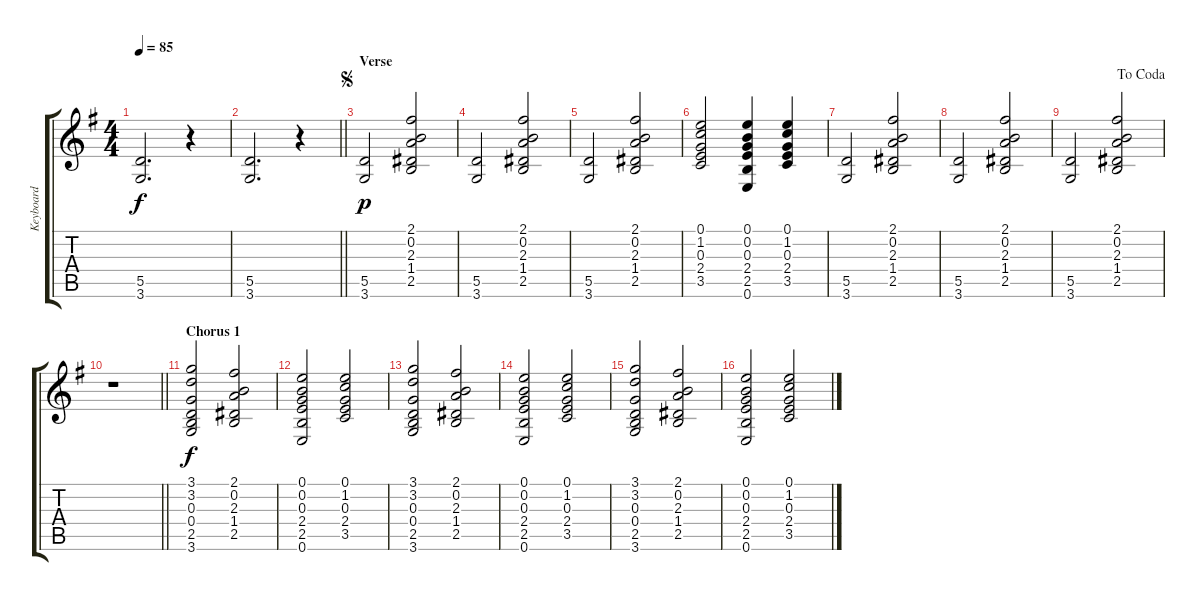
\track ("Keyboard" "Keyboard") {instrument electricguitarjazz}
\staff {score tabs}
\tuning (E4 B3 G3 D3 A2 E2) {hide}
\ts (4 4)
\tempo 85
\clef g2
\ks g
(5.5 3.6).2{d dy f} r.4 |
\barLineRight lightlight
(5.5 3.6).2{d} r.4 |
\section ("" "Verse")
\jump segno
(5.5 3.6).2{dy p} (2.1 0.2 2.3 1.4 2.5).2 |
(5.5 3.6).2 (2.1 0.2 2.3 1.4 2.5).2 |
(5.5 3.6).2 (2.1 0.2 2.3 1.4 2.5).2 |
(0.1 1.2 0.3 2.4 3.5).2 (0.1 0.2 0.3 2.4 2.5 0.6).4 (0.1 1.2 0.3 2.4 3.5).4 |
(5.5 3.6).2 (2.1 0.2 2.3 1.4 2.5).2 |
(5.5 3.6).2 (2.1 0.2 2.3 1.4 2.5).2 |
\jump dacoda
(5.5 3.6).2 (2.1 0.2 2.3 1.4 2.5).2 |
\barLineRight lightlight
r.1 |
\section ("" "Chorus 1")
(3.1 3.2 0.3 0.4 2.5 3.6).2{dy f} (2.1 0.2 2.3 1.4 2.5).2 |
(0.1 0.2 0.3 2.4 2.5 0.6).2 (0.1 1.2 0.3 2.4 3.5).2 |
(3.1 3.2 0.3 0.4 2.5 3.6).2 (2.1 0.2 2.3 1.4 2.5).2 |
(0.1 0.2 0.3 2.4 2.5 0.6).2 (0.1 1.2 0.3 2.4 3.5).2 |
(3.1 3.2 0.3 0.4 2.5 3.6).2 (2.1 0.2 2.3 1.4 2.5).2 |
(0.1 0.2 0.3 2.4 2.5 0.6).2 (0.1 1.2 0.3 2.4 3.5).2
